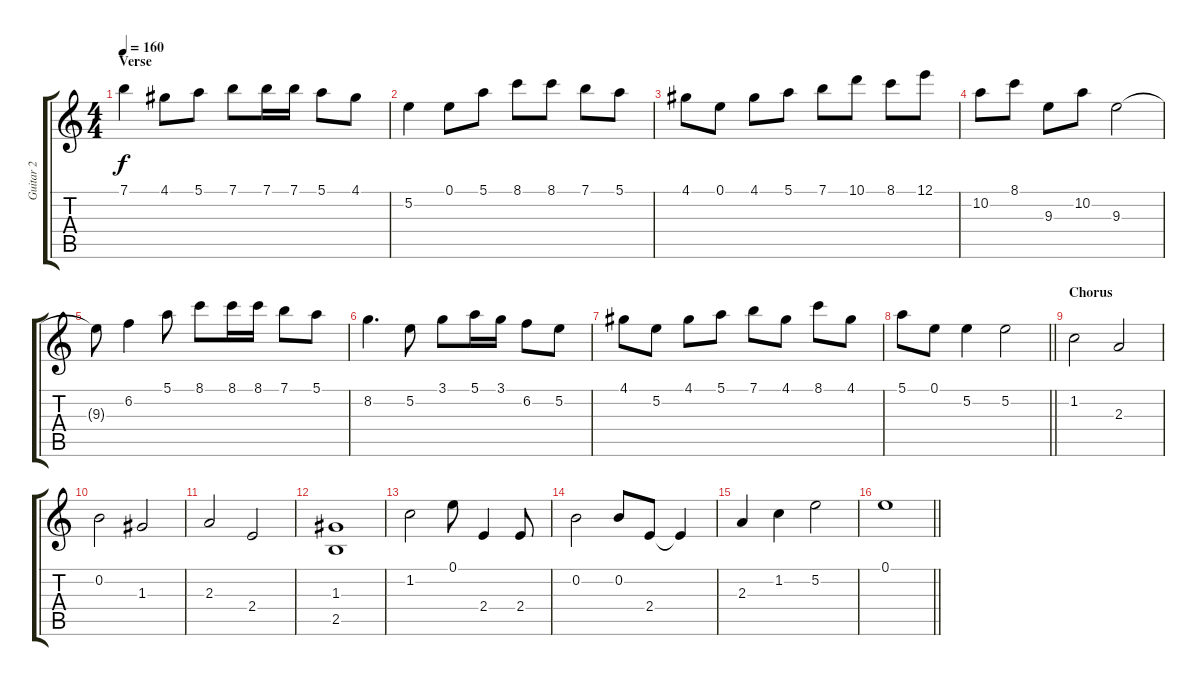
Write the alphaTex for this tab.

\track ("Guitar 2" "Guitar 2") {instrument acousticguitarsteel}
\staff {score tabs}
\tuning (E4 B3 G3 D3 A2 E2) {hide}
\ts (4 4)
\section ("" "Verse")
\tempo 160
\clef g2
\ks c
7.1.4{dy f} 4.1.8 5.1.8 7.1.8 7.1.16 7.1.16 5.1.8 4.1.8 |
5.2.4 0.1.8 5.1.8 8.1.8 8.1.8 7.1.8 5.1.8 |
4.1.8 0.1.8 4.1.8 5.1.8 7.1.8 10.1.8 8.1.8 12.1.8 |
10.2.8 8.1.8 9.3.8 10.2.8 9.3.2 |
9.3{t}.8 6.2.4 5.1.8 8.1.8 8.1.16 8.1.16 7.1.8 5.1.8 |
8.2.4{d} 5.2.8 3.1.8 5.1.16 3.1.16 6.2.8 5.2.8 |
4.1.8 5.2.8 4.1.8 5.1.8 7.1.8 4.1.8 8.1.8 4.1.8 |
\barLineRight lightlight
5.1.8 0.1.8 5.2.4 5.2.2 |
\section ("" "Chorus")
1.2.2 2.3.2 |
0.2.2 1.3.2 |
2.3.2 2.4.2 |
(1.3 2.5).1 |
1.2.2 0.1.8 2.4.4 2.4.8 |
0.2.2 0.2.8 2.4.8 2.4{t}.4 |
2.3.4 1.2.4 5.2.2 |
\barLineRight lightlight
0.1.1
